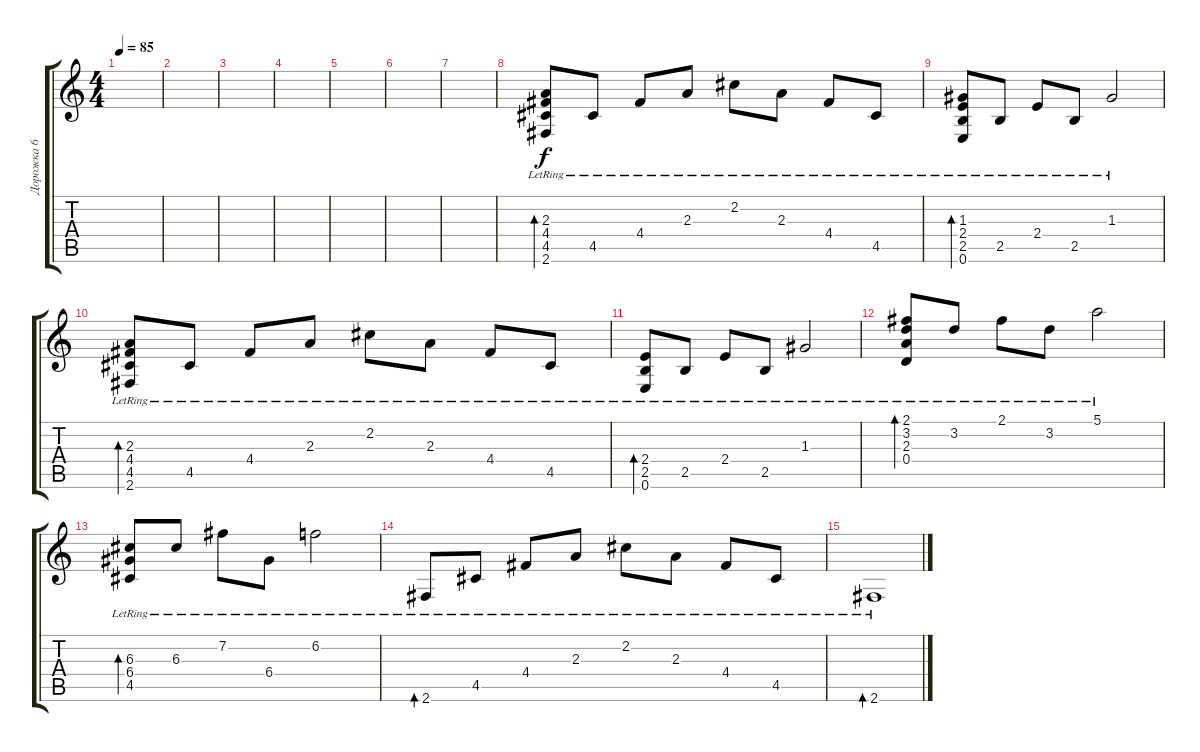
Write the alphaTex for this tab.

\track ("Дорожка 6" "Дорожка 6") {instrument acousticguitarnylon}
\staff {score tabs}
\tuning (E4 B3 G3 D3 A2 E2) {hide}
\ts (4 4)
\tempo 85
\clef g2
\ks c
|
|
|
|
|
|
|
(2.3{lr} 4.4{lr} 4.5{lr} 2.6{lr}).8{bd 240} 4.5{lr}.8 4.4{lr}.8 2.3{lr}.8 2.2{lr}.8 2.3{lr}.8 4.4{lr}.8 4.5{lr}.8 |
(1.3 2.4{lr} 2.5{lr} 0.6{lr}).8{bd 240} 2.5{lr}.8 2.4{lr}.8 2.5{lr}.8 1.3{lr}.2 |
(2.3{lr} 4.4{lr} 4.5{lr} 2.6{lr}).8{bd 240} 4.5{lr}.8 4.4{lr}.8 2.3{lr}.8 2.2{lr}.8 2.3{lr}.8 4.4{lr}.8 4.5{lr}.8 |
(2.4{lr} 2.5{lr} 0.6{lr}).8{bd 240} 2.5{lr}.8 2.4{lr}.8 2.5{lr}.8 1.3{lr}.2 |
(2.1{lr} 3.2{lr} 2.3{lr} 0.4{lr}).8{bd 240} 3.2{lr}.8 2.1{lr}.8 3.2{lr}.8 5.1{lr}.2 |
(6.3{lr} 6.4{lr} 4.5{lr}).8{bd 240} 6.3{lr}.8 7.2{lr}.8 6.4{lr}.8 6.2{lr}.2 |
2.6{lr}.8{bd 240} 4.5{lr}.8 4.4{lr}.8 2.3{lr}.8 2.2{lr}.8 2.3{lr}.8 4.4{lr}.8 4.5{lr}.8 |
2.6{lr}.1{bd 240}
